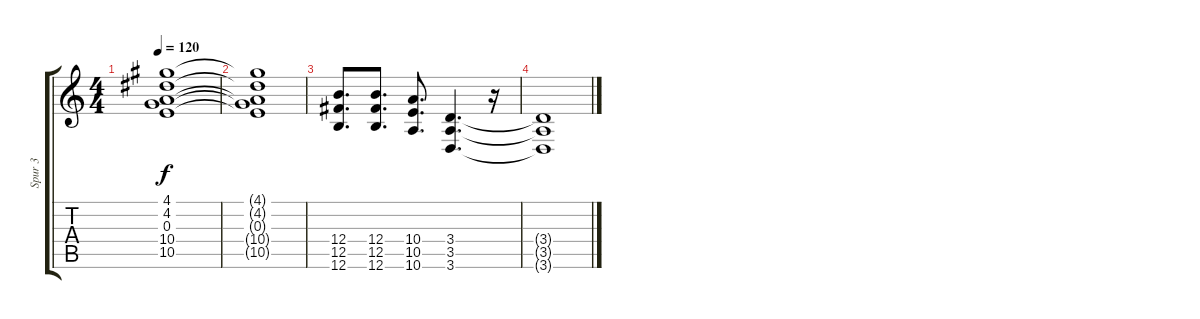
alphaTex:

\track ("Spur 3" "Spur 3") {instrument overdrivenguitar}
\staff {score tabs}
\tuning (E4 B3 G3 B2 Gb2 B1) {hide}
\ts (4 4)
\tempo 120
\clef g2
\ks c
(4.1 4.2 0.3 10.4{t} 10.5{t}).1{dy f} |
(4.1{t} 4.2{t} 0.3{t} 10.4{t} 10.5{t}).1 |
(12.4 12.5 12.6).8{d} (12.4 12.5 12.6).8{d} (10.4 10.5 10.6).8{d} (3.4 3.5 3.6).4{d} r.16 |
(3.4{t} 3.5{t} 3.6{t}).1
